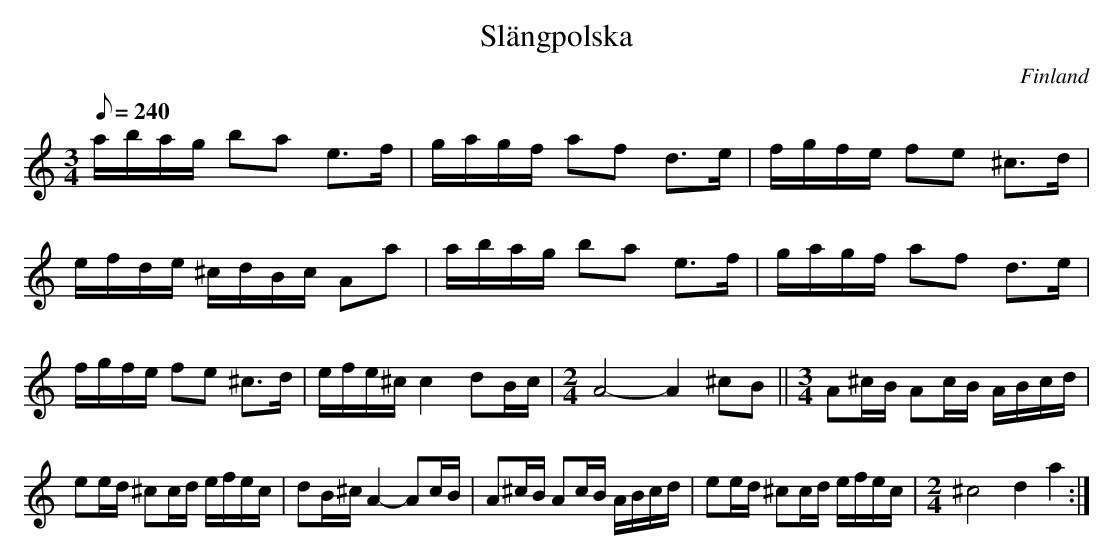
X:1
T:Slängpolska
M:3/4
O:Finland
Q:1/8=240
K:A minor
a/b/a/g/ ba e>f|g/a/g/f/ af d>e|\
f/g/f/e/ fe ^c>d|e/f/d/e/ ^c/d/B/c/ Aa|\
a/b/a/g/ ba e>f|g/a/g/f/ af d>e|\
f/g/f/e/ fe ^c>d|e/f/e/^c/ c2 dB/c/|\
M:2/4
A4- A2^cB||\
M:3/4
A^c/B/ Ac/B/ A/B/c/d/|\
ee/d/ ^cc/d/ e/f/e/c/|dB/^c/ A2- Ac/B/|\
A^c/B/ Ac/B/ A/B/c/d/ |ee/d/ ^cc/d/ e/f/e/c/|\
M:2/4
^c4 d2a2:|
